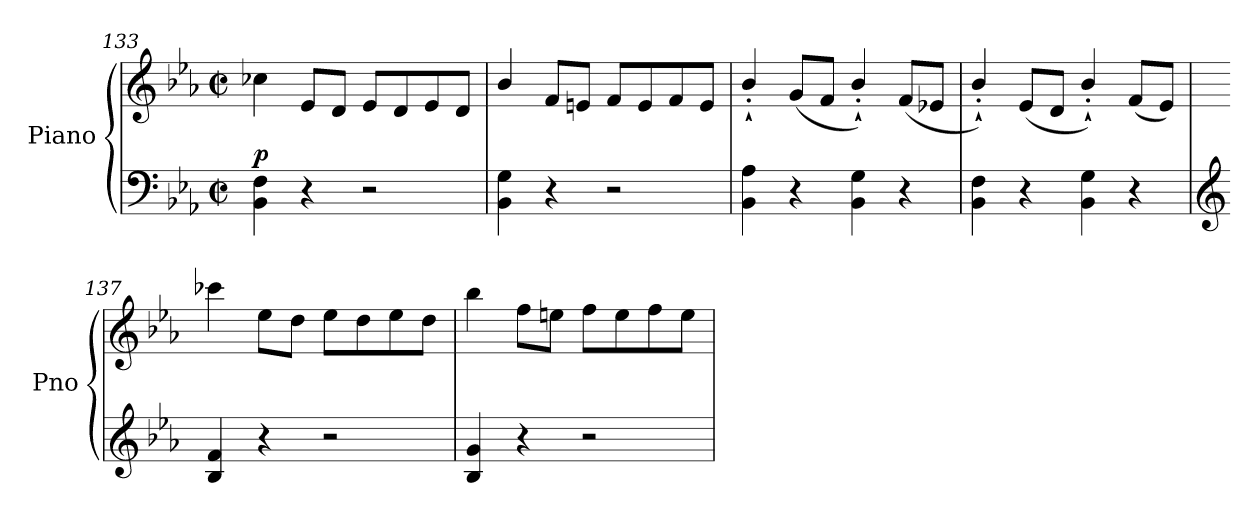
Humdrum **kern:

**kern	**kern	**dynam
*part1	*part1	*part1
*staff2	*staff1	*staff1/2
*I"Piano	*	*
*I'Pno	*	*
!!LO:LB:g=z
*clefF4	*clefG2	*
*k[b-e-a-]	*k[b-e-a-]	*
*M4/4	*M4/4	*
*met(c|)	*met(c|)	*
=133	=133	=133
!	!	!LO:DY:a=2
4BB-\ 4F\	4cc-X\	p
4r	8e-/L	.
.	8d/J	.
2r	8e-/L	.
.	8d/	.
.	8e-/	.
.	8d/J	.
=134	=134	=134
4BB-\ 4G\	4b-/	.
4r	8f/L	.
.	8en/J	.
2r	8f/L	.
.	8e/	.
.	8f/	.
.	8e/J	.
=135	=135	=135
4BB-\ 4A-\	4b-`'/	.
4r	(8g/L	.
.	8f/J	.
4BB-\ 4G\	4b-`'/)	.
4r	(8f/L	.
.	8e-X/J	.
=136	=136	=136
4BB-\ 4F\	4b-`'/)	.
4r	(8e-/L	.
.	8d/J	.
4BB-\ 4G\	4b-`'/)	.
4r	(8f/L	.
.	8e-/J)	.
=137	=137	=137
*clefG2	*	*
4B-/ 4f/	4ccc-X\	.
4r	8ee-\L	.
.	8dd\J	.
2r	8ee-\L	.
.	8dd\	.
.	8ee-\	.
.	8dd\J	.
!!LO:PB:g=z
=138	=138	=138
4B-/ 4g/	4bb-\	.
4r	8ff\L	.
.	8een\J	.
2r	8ff\L	.
.	8ee\	.
.	8ff\	.
.	8ee\J	.
=	=	=
*-	*-	*-
